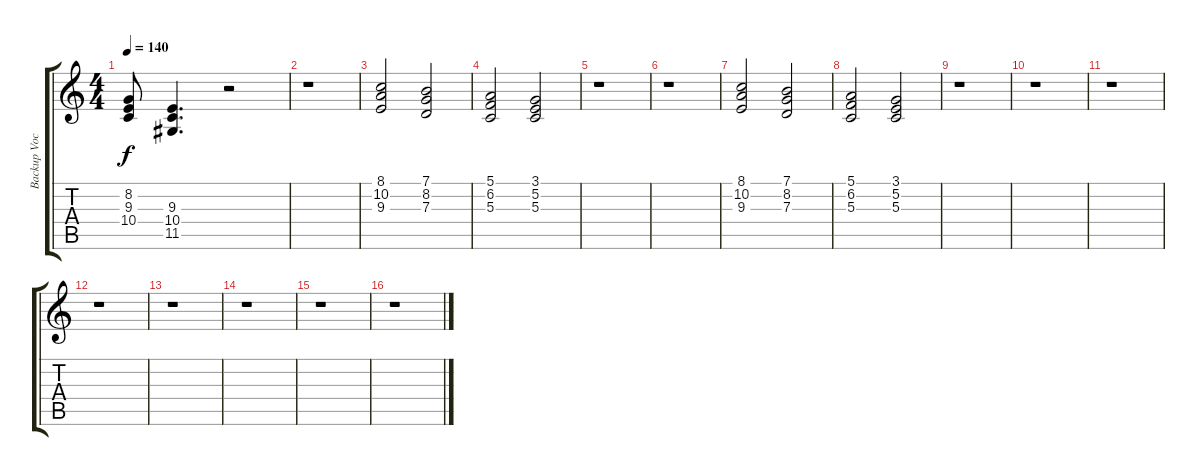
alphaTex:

\track ("Backup Vocals" "Backup Voc") {instrument choiraahs}
\staff {score tabs}
\tuning (E4 B3 G3 D3 A2 E2) {hide}
\ts (4 4)
\tempo 140
\clef g2
\ks c
(8.2{t} 9.3{t} 10.4{t}).8{dy f} (9.3 10.4 11.5).4{d} r.2 |
r.1 |
(8.1 10.2 9.3).2 (7.1 8.2 7.3).2 |
(5.1 6.2 5.3).2 (3.1 5.2 5.3).2 |
r.1 |
r.1 |
(8.1 10.2 9.3).2 (7.1 8.2 7.3).2 |
(5.1 6.2 5.3).2 (3.1 5.2 5.3).2 |
r.1 |
r.1 |
r.1 |
r.1 |
r.1 |
r.1 |
r.1 |
r.1
